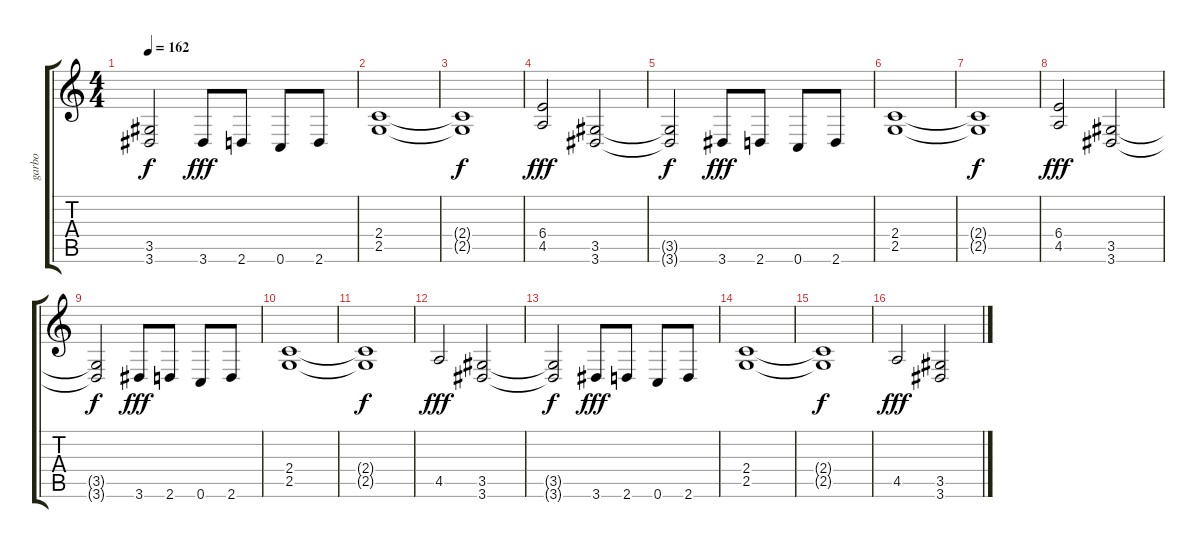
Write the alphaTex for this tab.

\track ("garbo" "garbo") {instrument overdrivenguitar}
\staff {score tabs}
\tuning (C4 G3 Eb3 Bb2 F2 C2) {hide}
\ts (4 4)
\tempo 162
\clef g2
\ks c
(3.5{t} 3.6{t}).2{dy f} 3.6.8{dy fff} 2.6.8 0.6.8 2.6.8 |
(2.4 2.5).1 |
(2.4{t} 2.5{t}).1{dy f} |
(6.4 4.5).2{dy fff} (3.5 3.6).2 |
(3.5{t} 3.6{t}).2{dy f} 3.6.8{dy fff} 2.6.8 0.6.8 2.6.8 |
(2.4 2.5).1 |
(2.4{t} 2.5{t}).1{dy f} |
(6.4 4.5).2{dy fff} (3.5 3.6).2 |
(3.5{t} 3.6{t}).2{dy f} 3.6.8{dy fff} 2.6.8 0.6.8 2.6.8 |
(2.4 2.5).1 |
(2.4{t} 2.5{t}).1{dy f} |
4.5.2{dy fff} (3.5 3.6).2 |
(3.5{t} 3.6{t}).2{dy f} 3.6.8{dy fff} 2.6.8 0.6.8 2.6.8 |
(2.4 2.5).1 |
(2.4{t} 2.5{t}).1{dy f} |
4.5.2{dy fff} (3.5 3.6).2
